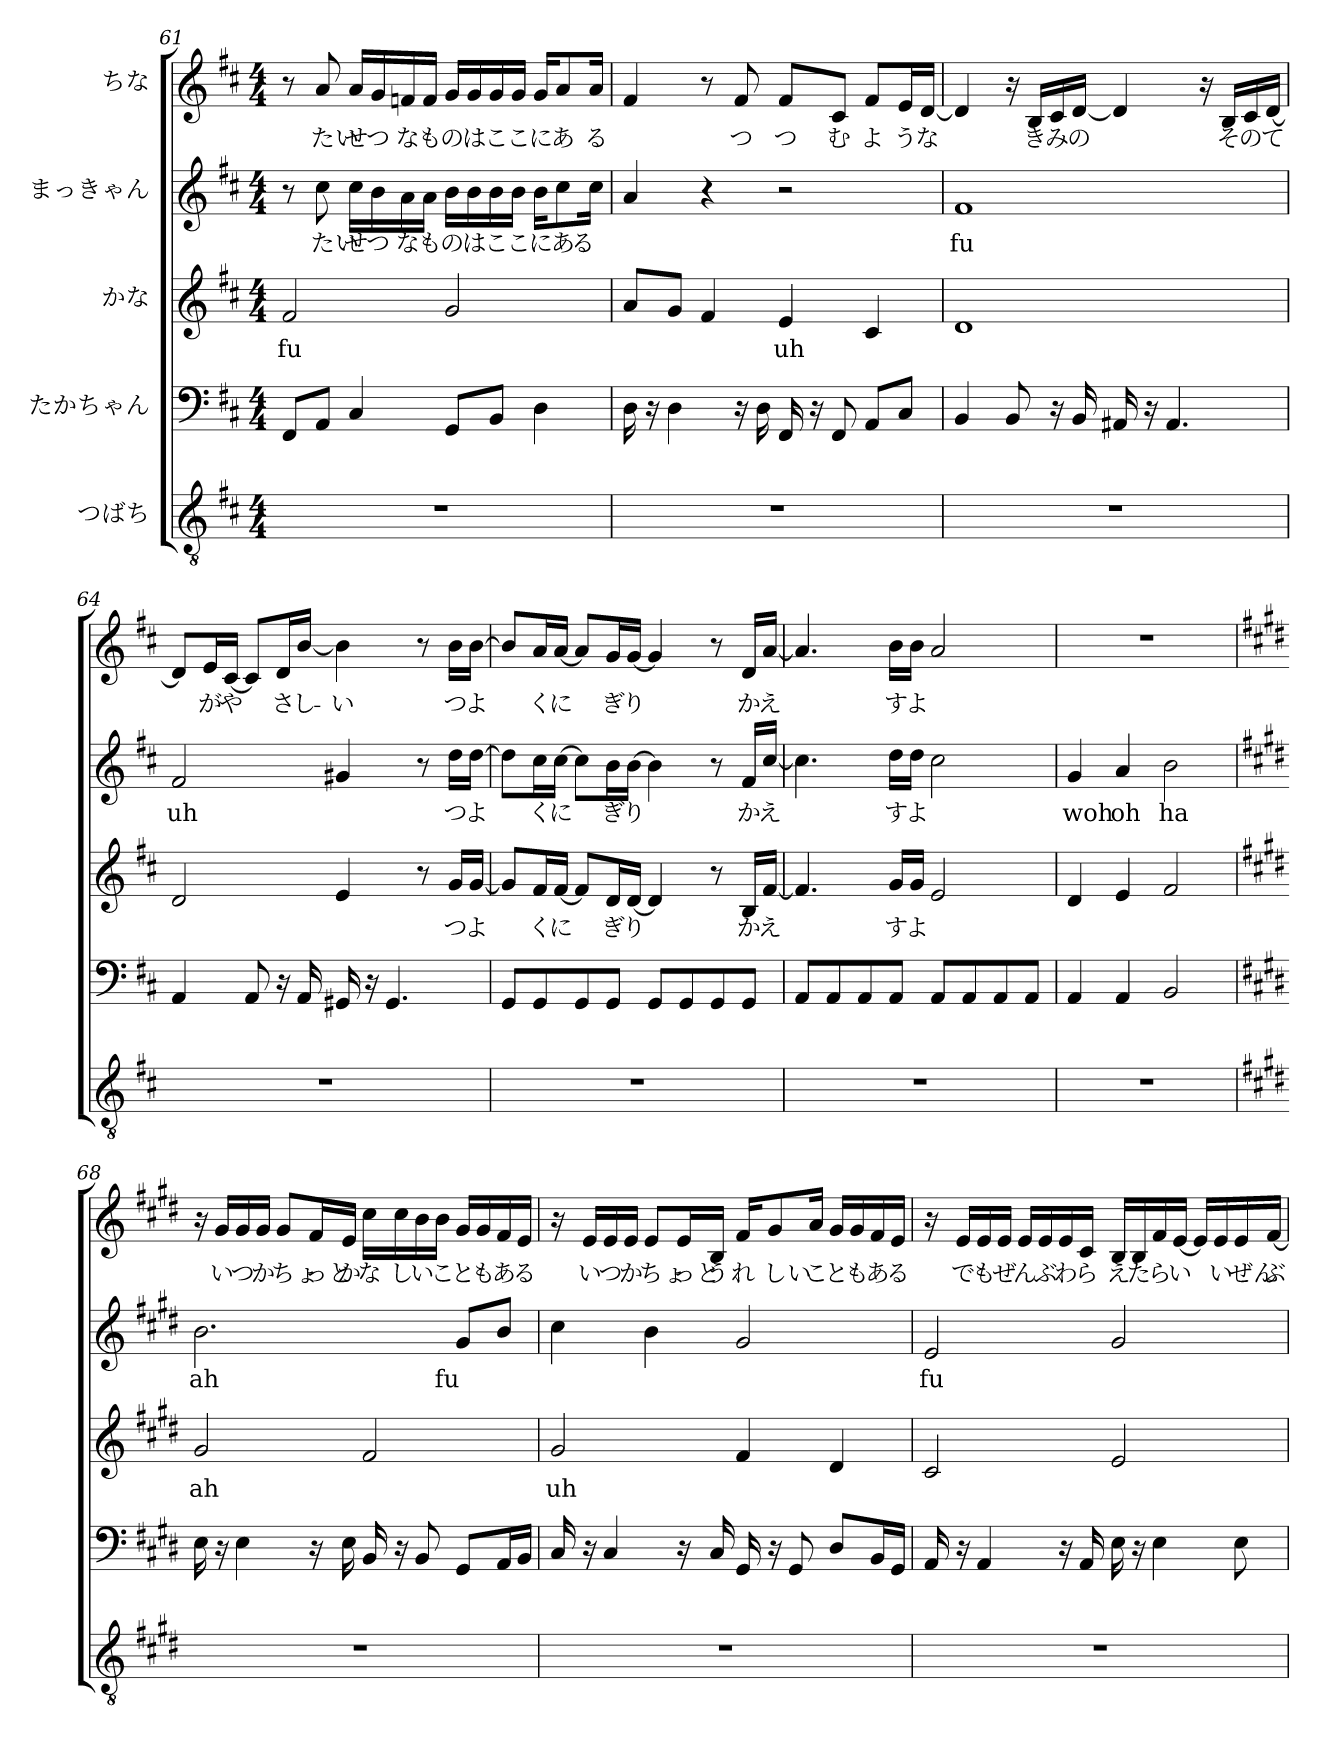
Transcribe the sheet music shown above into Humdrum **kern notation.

**kern	**kern	**kern	**text	**kern	**text	**kern	**text
*part5	*part4	*part3	*part3	*part2	*part2	*part1	*part1
*staff5	*staff4	*staff3	*staff3	*staff2	*staff2	*staff1	*staff1
*I"つばち	*I"たかちゃん	*I"かな	*	*I"まっきゃん	*	*I"ちな	*
*clefGv2	*clefF4	*clefG2	*	*clefG2	*	*clefG2	*
*k[f#c#]	*k[f#c#]	*k[f#c#]	*	*k[f#c#]	*	*k[f#c#]	*
*M4/4	*M4/4	*M4/4	*	*M4/4	*	*M4/4	*
=61	=61	=61	=61	=61	=61	=61	=61
1r	8FF#L	2f#	fu	8r	.	8r	.
.	8AAJ	.	.	8cc#	たい	8a	たい
.	4C#	.	.	16cc#LL	せ	16aLL	せ
.	.	.	.	16b	つ	16g	つ
.	.	.	.	16a	な	16fn	な
.	.	.	.	16aJJ	も	16fJJ	も
.	8GGL	2g	.	16bLL	の	16gLL	の
.	.	.	.	16b	は	16g	は
.	8BBJ	.	.	16b	こ	16g	こ
.	.	.	.	16bJJ	こ	16gJJ	こ
.	4D	.	.	16bKL	に	16gKL	に
.	.	.	.	8cc#	あ	8a	あ
.	.	.	.	16cc#Jk	る	16aJk	る
=62	=62	=62	=62	=62	=62	=62	=62
1r	16D	8aL	.	4a	.	4f#	.
.	16r	.	.	.	.	.	.
.	4D	8gJ	.	.	.	.	.
.	.	4f#	.	4r	.	8r	.
.	16r	.	.	.	.	8f#	つ
.	16D	.	.	.	.	.	.
.	16FF#	4e	uh	2r	.	8f#L	つ
.	16r	.	.	.	.	.	.
.	8FF#	.	.	.	.	8c#J	む
.	8AAL	4c#	.	.	.	8f#L	よ
.	8C#J	.	.	.	.	16eL	う
.	.	.	.	.	.	[16dJJ	な
=63	=63	=63	=63	=63	=63	=63	=63
1r	4BB	1d	.	1f#	fu	4d]	.
.	8BB	.	.	.	.	16r	.
.	.	.	.	.	.	16BLL	き
.	16r	.	.	.	.	16c#	み
.	16BB	.	.	.	.	[16dJJ	の
.	16AA#X	.	.	.	.	4d]	.
.	16r	.	.	.	.	.	.
.	4.AA#	.	.	.	.	.	.
.	.	.	.	.	.	16r	.
.	.	.	.	.	.	16BLL	そ
.	.	.	.	.	.	16c#	の
.	.	.	.	.	.	[16dJJ	て
=64	=64	=64	=64	=64	=64	=64	=64
1r	4AA	2d	.	2f#	uh	8dL]	.
.	.	.	.	.	.	16eL	が
.	.	.	.	.	.	[16c#JJ	や
.	8AA	.	.	.	.	8c#L]	.
.	16r	.	.	.	.	16dL	さ
.	16AA	.	.	.	.	[16bJJ	し-
.	16GG#X	4e	.	4g#X	.	4b]	い
.	16r	.	.	.	.	.	.
.	4.GG#	.	.	.	.	.	.
.	.	8r	.	8r	.	8r	.
.	.	16gLL	つ	16ddLL	つ	16bLL	つ
.	.	[16gJJ	よ	[16ddJJ	よ	[16bJJ	よ
=65	=65	=65	=65	=65	=65	=65	=65
1r	8GGL	8gL]	.	8ddL]	.	8bL]	.
.	8GG	16f#L	く	16cc#L	く	16aL	く
.	.	[16f#JJ	に	[16cc#JJ	に	[16aJJ	に
.	8GG	8f#L]	.	8cc#L]	.	8aL]	.
.	8GGJ	16dL	ぎ	16bL	ぎ	16gL	ぎ
.	.	[16dJJ	り	[16bJJ	り	[16gJJ	り
.	8GGL	4d]	.	4b]	.	4g]	.
.	8GG	.	.	.	.	.	.
.	8GG	8r	.	8r	.	8r	.
.	8GGJ	16BLL	か	16f#LL	か	16dLL	か
.	.	[16f#JJ	え	[16cc#JJ	え	[16aJJ	え
=66	=66	=66	=66	=66	=66	=66	=66
1r	8AAL	4.f#]	.	4.cc#]	.	4.a]	.
.	8AA	.	.	.	.	.	.
.	8AA	.	.	.	.	.	.
.	8AAJ	16gLL	す	16ddLL	す	16bLL	す
.	.	16gJJ	よ	16ddJJ	よ	16bJJ	よ
.	8AAL	2e	.	2cc#	.	2a	.
.	8AA	.	.	.	.	.	.
.	8AA	.	.	.	.	.	.
.	8AAJ	.	.	.	.	.	.
=67	=67	=67	=67	=67	=67	=67	=67
1r	4AA	4d	.	4g	woh	1r	.
.	4AA	4e	.	4a	oh	.	.
.	2BB	2f#	.	2b	ha	.	.
=68	=68	=68	=68	=68	=68	=68	=68
*k[f#c#g#d#]	*k[f#c#g#d#]	*k[f#c#g#d#]	*	*k[f#c#g#d#]	*	*k[f#c#g#d#]	*
1r	16E	2g#	ah	2.b	ah	16r	.
.	16r	.	.	.	.	16g#LL	い
.	4E	.	.	.	.	16g#	つ
.	.	.	.	.	.	16g#JJ	か
.	.	.	.	.	.	8g#L	ちょ
.	16r	.	.	.	.	16f#L	っと
.	16E	.	.	.	.	16eJJ	か
.	16BB	2f#	.	.	.	16cc#LL	な
.	16r	.	.	.	.	16cc#	し
.	8BB	.	.	.	.	16b	い
.	.	.	.	.	.	16bJJ	こ
.	8GG#L	.	.	8g#L	fu	16g#LL	と
.	.	.	.	.	.	16g#	も
.	16AAL	.	.	8bJ	.	16f#	あ
.	16BBJJ	.	.	.	.	16eJJ	る
=69	=69	=69	=69	=69	=69	=69	=69
1r	16C#	2g#	uh	4cc#	.	16r	.
.	16r	.	.	.	.	16eLL	い
.	4C#	.	.	.	.	16e	つ
.	.	.	.	.	.	16eJJ	か
.	.	.	.	4b	.	8eL	ちょ
.	16r	.	.	.	.	16eL	っと
.	16C#	.	.	.	.	16BJJ	う
.	16GG#	4f#	.	2g#	.	16f#KL	れ
.	16r	.	.	.	.	8g#	しい
.	8GG#	.	.	.	.	.	.
.	.	.	.	.	.	16aJk	こ
.	8D#L	4d#	.	.	.	16g#LL	と
.	.	.	.	.	.	16g#	も
.	16BBL	.	.	.	.	16f#	あ
.	16GG#JJ	.	.	.	.	16eJJ	る
=70	=70	=70	=70	=70	=70	=70	=70
1r	16AA	2c#	.	2e	fu	16r	.
.	16r	.	.	.	.	16eLL	で
.	4AA	.	.	.	.	16e	も
.	.	.	.	.	.	16eJJ	ぜ
.	.	.	.	.	.	16eLL	ん
.	.	.	.	.	.	16e	ぶ
.	16r	.	.	.	.	16e	わ
.	16AA	.	.	.	.	16c#JJ	ら
.	16E	2e	.	2g#	.	16BLL	え
.	16r	.	.	.	.	16B	た
.	4E	.	.	.	.	16f#	ら
.	.	.	.	.	.	[16eJJ	い
.	.	.	.	.	.	16eLL]	.
.	.	.	.	.	.	16e	い
.	8E	.	.	.	.	16e	ぜん
.	.	.	.	.	.	[16f#JJ	ぶ
=	=	=	=	=	=	=	=
*-	*-	*-	*-	*-	*-	*-	*-
